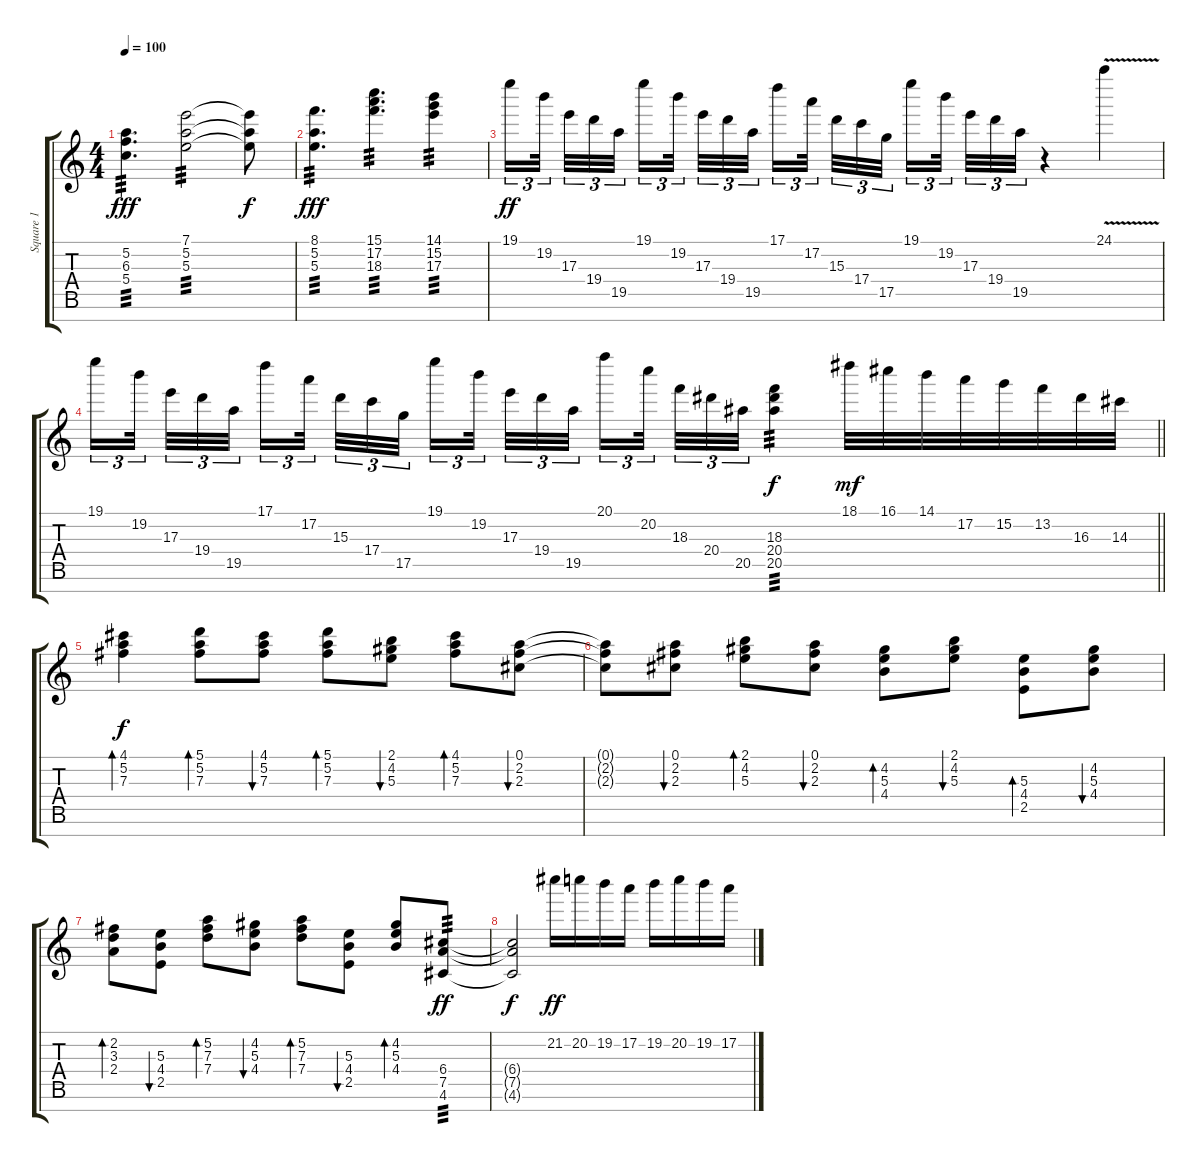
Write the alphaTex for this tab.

\track ("Square 1" "Square 1") {instrument electricguitarjazz}
\staff {score tabs}
\tuning (A4 E4 B3 G3 D3 A2 E2) {hide}
\ts (4 4)
\tempo 100
\clef g2
\ks c
(5.2 6.3 5.4).4{d tp 3 dy fff} (7.1 5.2 5.3).2{tp 3} (7.1{t} 5.2{t} 5.3{t}).8{dy f} |
(8.1 5.2 5.3).4{d tp 3 dy fff} (15.1 17.2 18.3).4{d tp 3} (14.1 15.2 17.3).4{tp 3} |
19.1.16{tu (3 2) dy ff} 19.2.32{tu (3 2) beam splitsecondary} 17.3.32{tu (3 2)} 19.4.32{tu (3 2)} 19.5.32{tu (3 2) beam splitsecondary} 19.1.16{tu (3 2)} 19.2.32{tu (3 2) beam splitsecondary} 17.3.32{tu (3 2)} 19.4.32{tu (3 2)} 19.5.32{tu (3 2)} 17.1.16{tu (3 2)} 17.2.32{tu (3 2) beam splitsecondary} 15.3.32{tu (3 2)} 17.4.32{tu (3 2)} 17.5.32{tu (3 2) beam splitsecondary} 19.1.16{tu (3 2)} 19.2.32{tu (3 2) beam splitsecondary} 17.3.32{tu (3 2)} 19.4.32{tu (3 2)} 19.5.32{tu (3 2)} r.4 24.1{v}.4 |
\barLineRight lightlight
19.1.16{tu (3 2)} 19.2.32{tu (3 2) beam splitsecondary} 17.3.32{tu (3 2)} 19.4.32{tu (3 2)} 19.5.32{tu (3 2) beam splitsecondary} 17.1.16{tu (3 2)} 17.2.32{tu (3 2) beam splitsecondary} 15.3.32{tu (3 2)} 17.4.32{tu (3 2)} 17.5.32{tu (3 2)} 19.1.16{tu (3 2)} 19.2.32{tu (3 2) beam splitsecondary} 17.3.32{tu (3 2)} 19.4.32{tu (3 2)} 19.5.32{tu (3 2) beam splitsecondary} 20.1.16{tu (3 2)} 20.2.32{tu (3 2) beam splitsecondary} 18.3.32{tu (3 2)} 20.4.32{tu (3 2)} 20.5.32{tu (3 2)} (18.3 20.4 20.5).4{tp 3 dy f} 18.1.32{dy mf} 16.1.32 14.1.32 17.2.32 15.2.32 13.2.32 16.3.32 14.3.32 |
(4.1 5.2 7.3).4{bd 120 dy f} (5.1 5.2 7.3).8{bd 60} (4.1 5.2 7.3).8{bu 60} (5.1 5.2 7.3).8{bd 60} (2.1 4.2 5.3).8{bu 60} (4.1 5.2 7.3).8{bd 60} (0.1 2.2 2.3).8{bu 60} |
(0.1{t} 2.2{t} 2.3{t}).8 (0.1 2.2 2.3).8{bu 60} (2.1 4.2 5.3).8{bd 60} (0.1 2.2 2.3).8{bu 60} (4.2 5.3 4.4).8{bd 60} (2.1 4.2 5.3).8{bu 60} (5.3 4.4 2.5).8{bd 60} (4.2 5.3 4.4).8{bu 60} |
(2.2 3.3 2.4).8{bd 60} (5.3 4.4 2.5).8{bu 60} (5.2 7.3 7.4).8{bd 60} (4.2 5.3 4.4).8{bu 60} (5.2 7.3 7.4).8{bd 60} (5.3 4.4 2.5).8{bu 60} (4.2 5.3 4.4).8{bd 60} (6.4 7.5 4.6).8{tp 3 dy ff} |
(6.4{t} 7.5{t} 4.6{t}).2{dy f} 21.2.16{dy ff} 20.2.16 19.2.16 17.2.16 19.2.16 20.2.16 19.2.16 17.2.16
